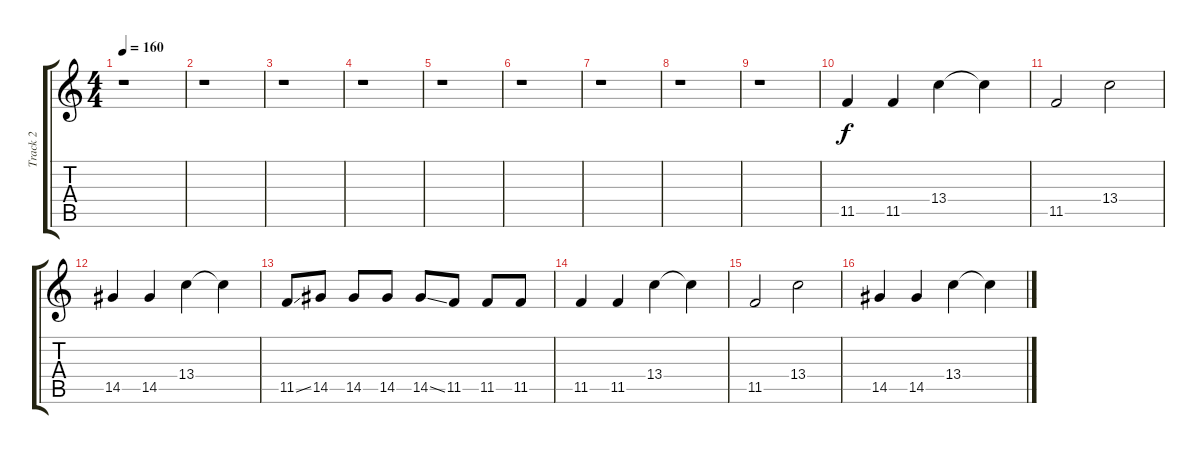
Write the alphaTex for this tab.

\track ("Track 2" "Track 2") {instrument electricguitarclean}
\staff {score tabs}
\tuning (Db4 Ab3 E3 B2 Gb2 Db2) {hide}
\ts (4 4)
\tempo 160
\clef g2
\ks c
r.1{dy f} |
r.1 |
r.1 |
r.1 |
r.1 |
r.1 |
r.1 |
r.1 |
r.1 |
11.5.4 11.5.4 13.4.4 13.4{t}.4 |
11.5.2 13.4.2 |
14.5.4 14.5.4 13.4.4 13.4{t}.4 |
11.5{ss}.8 14.5.8 14.5.8 14.5.8 14.5{ss}.8 11.5.8 11.5.8 11.5.8 |
11.5.4 11.5.4 13.4.4 13.4{t}.4 |
11.5.2 13.4.2 |
14.5.4 14.5.4 13.4.4 13.4{t}.4
